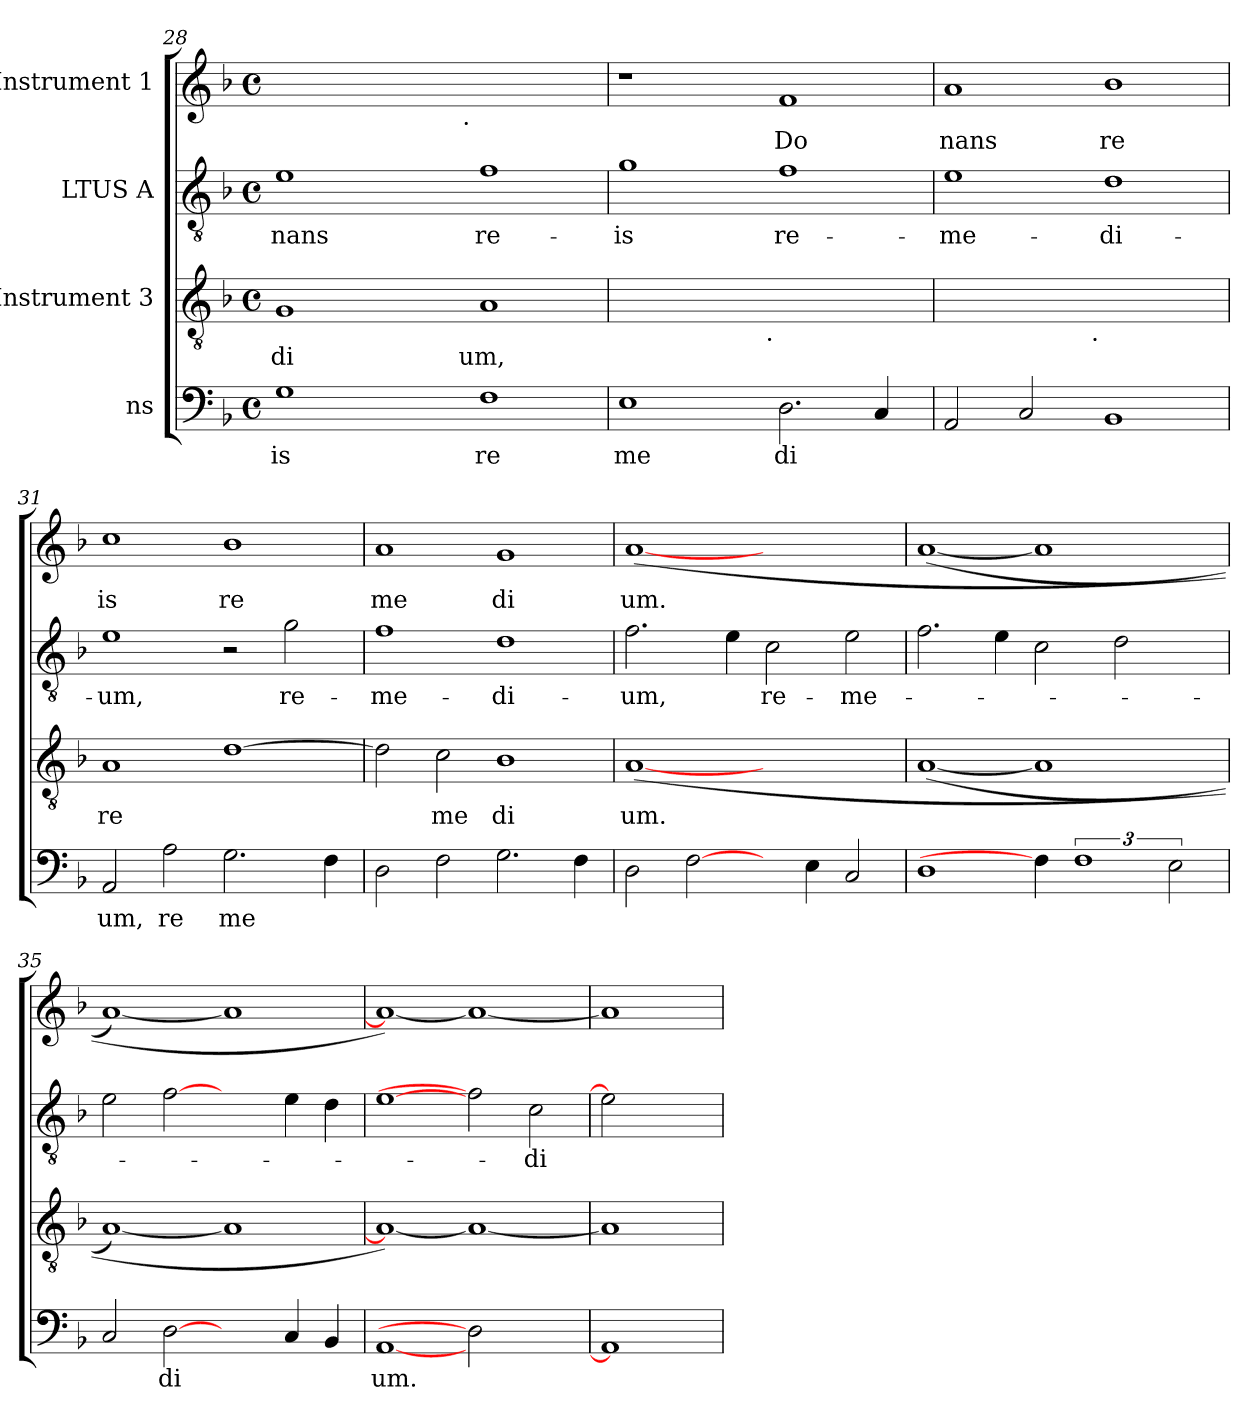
**kern	**text	**kern	**text	**kern	**text	**kern	**text
*part4	*part4	*part3	*part3	*part2	*part2	*part1	*part1
*staff4	*staff4	*staff3	*staff3	*staff2	*staff2	*staff1	*staff1
*I"ns	*	*I"Instrument 3	*	*I"LTUS  A	*	*I"Instrument 1	*
!!LO:PB:g=z
*clefF4	*	*clefGv2	*	*clefGv2	*	*clefG2	*
*k[b-]	*	*k[b-]	*	*k[b-]	*	*k[b-]	*
*F:	*	*F:	*	*F:	*	*F:	*
*M4/4	*	*M4/4	*	*M4/4	*	*M4/4	*
*met(c)	*	*met(c)	*	*met(c)	*	*met(c)	*
=28	=28	=28	=28	=28	=28	=28	=28
!	!LO:LY:b	!	!LO:LY:b	!	!LO:LY:b	!	!
*	*	*	*	*	*	*^	*
1G	-is	1G	di	1e	nans	1ryy	2ryy	.
.	.	.	.	.	.	.	4ryy	.
.	.	.	.	.	.	.	8ryy	.
.	.	.	.	.	.	.	16ryy	.
.	.	.	.	.	.	.	64ryy	.
!	!	!	!	!	!	!	!LO:TX:b:t=.	!
.	.	.	.	.	.	.	1ryy	.
!	!LO:LY:b	!	!LO:LY:b	!	!LO:LY:b	!	!	!
1F	re	1A	um,	1f	re-	1ryy	.	.
.	.	.	.	.	.	.	32.ryy	.
=29	=29	=29	=29	=29	=29	=29	=29	=29
!	!LO:LY:b	!	!	!	!LO:LY:b	!	!	!
*	*	*^	*	*	*	*v	*v	*
1E	me	1ryy	2ryy	.	1g	-is	1r	.
.	.	.	4...ryy	.	.	.	.	.
!	!	!	!LO:TX:b:t=.	!	!	!	!	!
.	.	.	1ryy	.	.	.	.	.
!	!LO:LY:b	!	!	!	!	!LO:LY:b	!	!LO:LY:b
2.D\	di	1ryy	.	.	1f	re-	1f	Do
4C/	.	.	.	.	.	.	.	.
.	.	.	32ryy	.	.	.	.	.
=30	=30	=30	=30	=30	=30	=30	=30	=30
!	!	!	!	!	!	!LO:LY:b	!	!LO:LY:b
2AA/	.	1ryy	2ryy	.	1e	-me-	1a	nans
2C/	.	.	4...ryy	.	.	.	.	.
!	!	!	!LO:TX:b:t=.	!	!	!	!	!
.	.	.	1ryy	.	.	.	.	.
!	!	!	!	!	!	!LO:LY:b	!	!LO:LY:b
1BB-	.	1ryy	.	.	1d	-di-	1b-	re
.	.	.	32ryy	.	.	.	.	.
=31	=31	=31	=31	=31	=31	=31	=31	=31
!	!LO:LY:b	!	!	!LO:LY:b	!	!LO:LY:b	!	!LO:LY:b
*	*	*v	*v	*	*	*	*	*
2AA/	um,	1A	re	1e	-um,	1cc	is
!	!LO:LY:b	!	!	!	!	!	!
2A\	re	.	.	.	.	.	.
!	!LO:LY:b	!	!	!	!	!	!LO:LY:b
2.G\	me	[>1d	.	2r	.	1b-	re
!	!	!	!	!	!LO:LY:b	!	!
.	.	.	.	2g\	re-	.	.
4F\	.	.	.	.	.	.	.
=32	=32	=32	=32	=32	=32	=32	=32
!	!	!	!	!	!LO:LY:b	!	!LO:LY:b
2D\	.	2d\]	.	1f	-me-	1a	me
!	!	!	!LO:LY:b	!	!	!	!
2F\	.	2c\	me	.	.	.	.
!	!	!	!LO:LY:b	!	!LO:LY:b	!	!LO:LY:b
2.G\	.	1B-	di	1d	-di-	1g	di
4F\	.	.	.	.	.	.	.
=33	=33	=33	=33	=33	=33	=33	=33
!	!	!	!LO:LY:b	!	!LO:LY:b	!	!LO:LY:b
2D\	.	(>[1A	um.	2.f\	-um,	(>[1a	um.
[2F\	.	.	.	.	.	.	.
.	.	.	.	4e\	.	.	.
!	!	!	!	!	!LO:LY:b	!	!
4ryy	.	1ryy	.	2c\	re-	1ryy	.
4E\	.	.	.	.	.	.	.
!	!	!	!	!	!LO:LY:b	!	!
2C/	.	.	.	2e\	-me-	.	.
!!LO:LB:g=z
=34	=34	=34	=34	=34	=34	=34	=34
1D	.	(>[1A	.	2.f\	.	(>[1a	.
.	.	.	.	4e\	.	.	.
4F\]	.	1A]	.	2c\	.	1a]	.
3%2F	.	.	.	.	.	.	.
.	.	.	.	2d\	.	.	.
3E\	.	.	.	.	.	.	.
.	.	4ryy	.	4ryy	.	4ryy	.
=35	=35	=35	=35	=35	=35	=35	=35
2C/	.	[<1A)	.	2e\	.	[<1a)	.
!	!LO:LY:b	!	!	!	!	!	!
[2D	di	.	.	[2f	.	.	.
2ryy	.	1A]	.	2ryy	.	1a]	.
4C/	.	.	.	4e\	.	.	.
4BB-/	.	.	.	4d\	.	.	.
=36	=36	=36	=36	=36	=36	=36	=36
!	!LO:LY:b	!	!	!	!	!	!
[1AA	um.	1A_)	.	[1e	.	1a_)	.
2D]	.	1A_	.	2f]	.	1a_	.
!	!	!	!	!	!LO:LY:b	!	!
2ryy	.	.	.	2c\	-di	.	.
=37	=37	=37	=37	=37	=37	=37	=37
1AA]	.	1A]	.	2e]	.	1a]	.
.	.	.	.	2ryy	.	.	.
=	=	=	=	=	=	=	=
*-	*-	*-	*-	*-	*-	*-	*-
